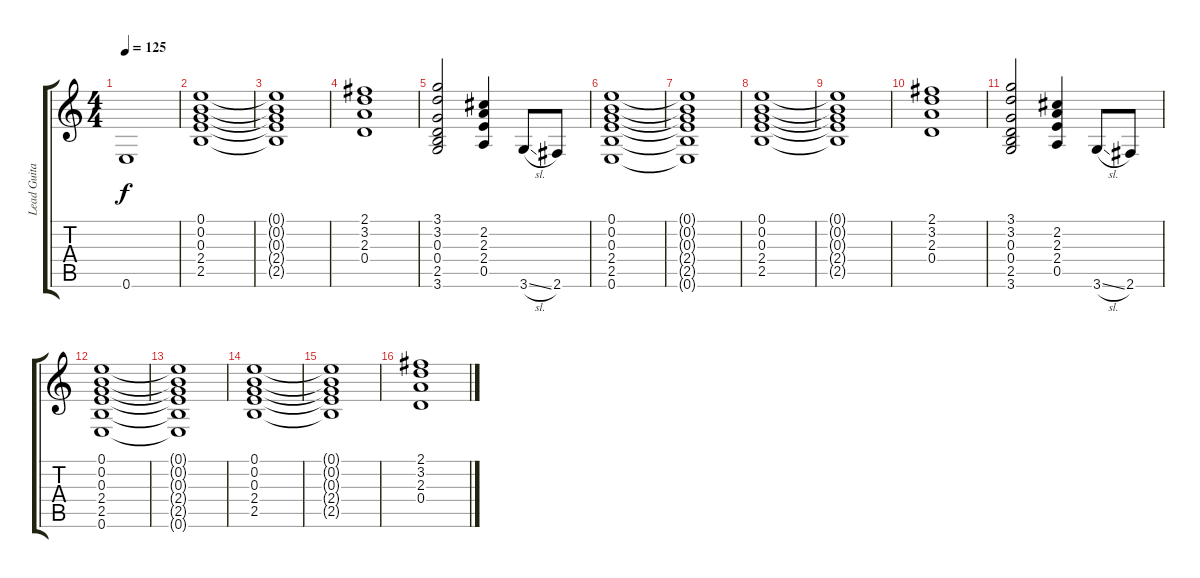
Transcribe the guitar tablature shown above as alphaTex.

\track ("Lead Guitar" "Lead Guita") {instrument distortionguitar}
\staff {score tabs}
\tuning (E4 B3 G3 D3 A2 E2) {hide}
\ts (4 4)
\tempo 125
\clef g2
\ks c
0.6{t}.1{dy f} |
(0.1 0.2 0.3 2.4 2.5).1{volume 6} |
(0.1{t} 0.2{t} 0.3{t} 2.4{t} 2.5{t}).1 |
(2.1 3.2 2.3 0.4).1 |
(3.1 3.2 0.3 0.4 2.5 3.6).2 (2.2 2.3 2.4 0.5).4 3.6{sl}.8{volume 16} 2.6.8 |
(0.1 0.2 0.3 2.4 2.5 0.6).1{volume 6} |
(0.1{t} 0.2{t} 0.3{t} 2.4{t} 2.5{t} 0.6{t}).1 |
(0.1 0.2 0.3 2.4 2.5).1{volume 6} |
(0.1{t} 0.2{t} 0.3{t} 2.4{t} 2.5{t}).1 |
(2.1 3.2 2.3 0.4).1 |
(3.1 3.2 0.3 0.4 2.5 3.6).2 (2.2 2.3 2.4 0.5).4 3.6{sl}.8{volume 16} 2.6.8 |
(0.1 0.2 0.3 2.4 2.5 0.6).1{volume 6} |
(0.1{t} 0.2{t} 0.3{t} 2.4{t} 2.5{t} 0.6{t}).1 |
(0.1 0.2 0.3 2.4 2.5).1{volume 6} |
(0.1{t} 0.2{t} 0.3{t} 2.4{t} 2.5{t}).1 |
(2.1 3.2 2.3 0.4).1
